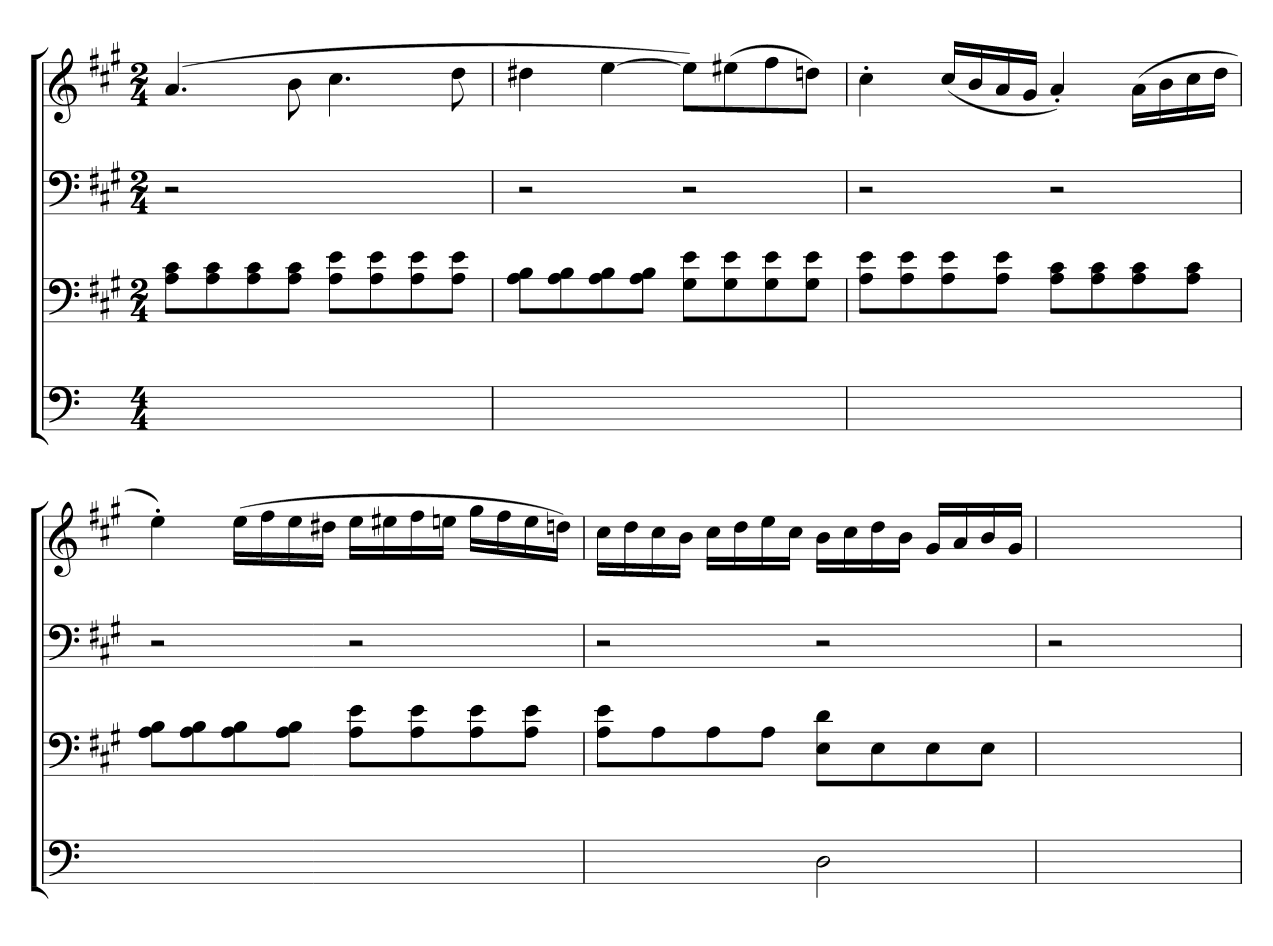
**kern	**kern	**kern	**kern
*part4	*part3	*part2	*part1
*staff4	*staff3	*staff2	*staff1
*	*clefF4	*clefF4	*clefG2
*	*k[f#c#g#]	*k[f#c#g#]	*k[f#c#g#]
*	*A:	*A:	*A:
*M4/4	*M2/4	*M2/4	*M2/4
=	=	=	=
1ryy	8A 8c#L	2r	(4.a
.	8A 8c#	.	.
.	8A 8c#	.	.
.	8A 8c#J	.	8b
.	8A 8eL	2ryy	4.cc#
.	8A 8e	.	.
.	8A 8e	.	.
.	8A 8eJ	.	8dd
=	=	=	=
1ryy	8A 8BL	2r	4dd#X
.	8A 8B	.	.
.	8A 8B	.	[4ee
.	8A 8BJ	.	.
.	8G# 8eL	2r	8eeL])
.	8G# 8e	.	(8ee#X
.	8G# 8e	.	8ff#
.	8G# 8eJ	.	8ddnJ)
=	=	=	=
1ryy	8A 8eL	2r	4cc#'
.	8A 8e	.	.
.	8A 8e	.	(16cc#LL
.	.	.	16b
.	8A 8eJ	.	16a
.	.	.	16g#JJ
.	8A 8c#L	2r	4a')
.	8A 8c#	.	.
.	8A 8c#	.	(16aLL
.	.	.	16b
.	8A 8c#J	.	16cc#
.	.	.	16ddJJ
=	=	=	=
1ryy	8A 8BL	2r	4ee')
.	8A 8B	.	.
.	8A 8B	.	(16eeLL
.	.	.	16ff#
.	8A 8BJ	.	16ee
.	.	.	16dd#XJJ
.	8A 8eL	2r	16eeLL
.	.	.	16ee#X
.	8A 8e	.	16ff#
.	.	.	16eenJJ
.	8A 8e	.	16gg#LL
.	.	.	16ff#
.	8A 8eJ	.	16ee
.	.	.	16ddnJJ)
=	=	=	=
2ryy	8A 8eL	2r	16cc#LL
.	.	.	16dd
.	8A	.	16cc#
.	.	.	16bJJ
.	8A	.	16cc#LL
.	.	.	16dd
.	8AJ	.	16ee
.	.	.	16cc#JJ
2D	8E 8dL	2r	16bLL
.	.	.	16cc#
.	8E	.	16dd
.	.	.	16bJJ
.	8E	.	16g#LL
.	.	.	16a
.	8EJ	.	16b
.	.	.	16g#JJ
=	=	=	=
1ryy	2ryy	2r	2ryy
.	2ryy	2ryy	2ryy
=	=	=	=
*-	*-	*-	*-
